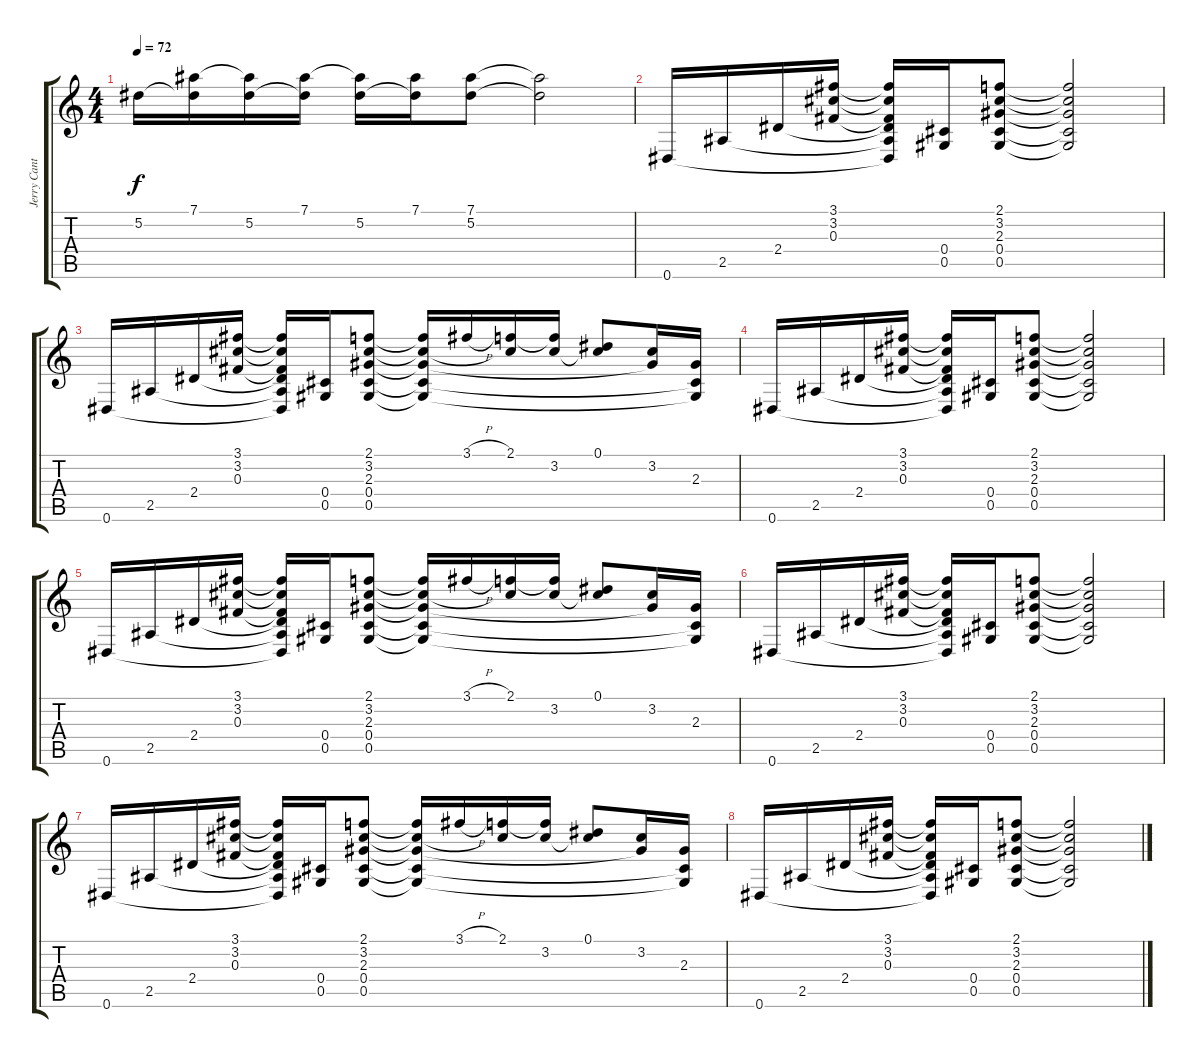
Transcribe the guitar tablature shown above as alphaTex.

\track ("Jerry Cantrell - Guitar 4 - Clean" "Jerry Cant") {instrument electricguitarclean}
\staff {score tabs}
\tuning (Eb4 Bb3 Gb3 Db3 Ab2 Eb2) {hide}
\ts (4 4)
\tempo 72
\clef g2
\ks c
5.2.16{dy f} (7.1 5.2{t}).16 (7.1{t} 5.2).16 (7.1 5.2{t}).16 (7.1{t} 5.2).16 (7.1 5.2{t}).16 (7.1 5.2).8 (7.1{t} 5.2{t}).2 |
0.6.16 2.5.16 2.4.16 (3.1 3.2 0.3).16 (3.1{t} 3.2{t} 0.3{t} 2.4{t} 2.5{t} 0.6{t}).16 (0.4 0.5).16 (2.1 3.2 2.3 0.4 0.5).8 (2.1{t} 3.2{t} 2.3{t} 0.4{t} 0.5{t}).2 |
0.6.16 2.5.16 2.4.16 (3.1 3.2 0.3).16 (3.1{t} 3.2{t} 0.3{t} 2.4{t} 2.5{t} 0.6{t}).16 (0.4 0.5).16 (2.1 3.2 2.3 0.4 0.5).8 (2.1{t} 3.2{t} 2.3{t} 0.4{t} 0.5{t}).16 3.1{h}.16 (2.1 3.2{t}).16 (2.1{t} 3.2).16 (0.1 3.2{t}).8 (3.2 2.3{t}).16 (2.3 0.4{t} 0.5{t}).16 |
0.6.16 2.5.16 2.4.16 (3.1 3.2 0.3).16 (3.1{t} 3.2{t} 0.3{t} 2.4{t} 2.5{t} 0.6{t}).16 (0.4 0.5).16 (2.1 3.2 2.3 0.4 0.5).8 (2.1{t} 3.2{t} 2.3{t} 0.4{t} 0.5{t}).2 |
0.6.16 2.5.16 2.4.16 (3.1 3.2 0.3).16 (3.1{t} 3.2{t} 0.3{t} 2.4{t} 2.5{t} 0.6{t}).16 (0.4 0.5).16 (2.1 3.2 2.3 0.4 0.5).8 (2.1{t} 3.2{t} 2.3{t} 0.4{t} 0.5{t}).16 3.1{h}.16 (2.1 3.2{t}).16 (2.1{t} 3.2).16 (0.1 3.2{t}).8 (3.2 2.3{t}).16 (2.3 0.4{t} 0.5{t}).16 |
0.6.16 2.5.16 2.4.16 (3.1 3.2 0.3).16 (3.1{t} 3.2{t} 0.3{t} 2.4{t} 2.5{t} 0.6{t}).16 (0.4 0.5).16 (2.1 3.2 2.3 0.4 0.5).8 (2.1{t} 3.2{t} 2.3{t} 0.4{t} 0.5{t}).2 |
0.6.16 2.5.16 2.4.16 (3.1 3.2 0.3).16 (3.1{t} 3.2{t} 0.3{t} 2.4{t} 2.5{t} 0.6{t}).16 (0.4 0.5).16 (2.1 3.2 2.3 0.4 0.5).8 (2.1{t} 3.2{t} 2.3{t} 0.4{t} 0.5{t}).16 3.1{h}.16 (2.1 3.2{t}).16 (2.1{t} 3.2).16 (0.1 3.2{t}).8 (3.2 2.3{t}).16 (2.3 0.4{t} 0.5{t}).16 |
0.6.16 2.5.16 2.4.16 (3.1 3.2 0.3).16 (3.1{t} 3.2{t} 0.3{t} 2.4{t} 2.5{t} 0.6{t}).16 (0.4 0.5).16 (2.1 3.2 2.3 0.4 0.5).8 (2.1{t} 3.2{t} 2.3{t} 0.4{t} 0.5{t}).2
